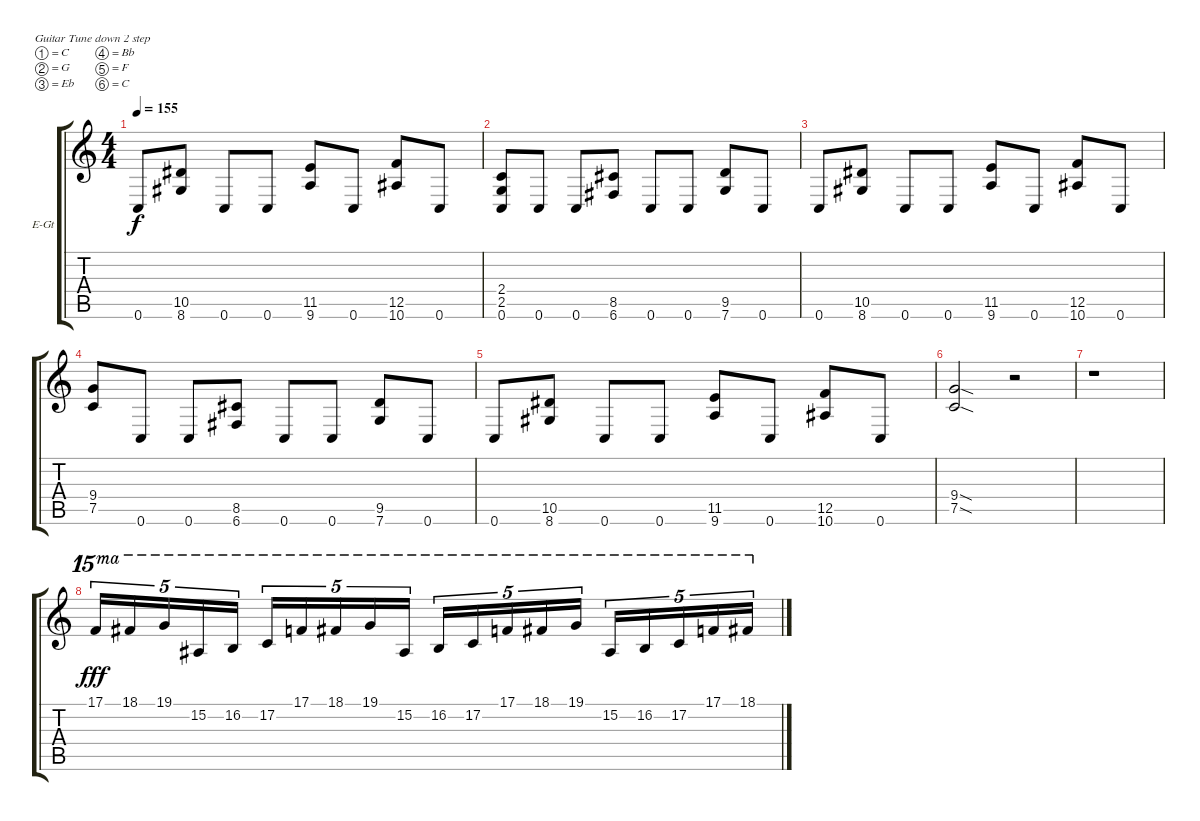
\defaultSystemsLayout 4
\bracketExtendMode groupsimilarinstruments
\firstSystemTrackNameOrientation horizontal
\otherSystemsTrackNameOrientation horizontal
\track ("Michael Amott" "E-Gt") {instrument overdrivenguitar}
\staff {score tabs}
\tuning (C4 G3 Eb3 Bb2 F2 C2)
\ts (4 4)
\tempo 155
\clef g2
\ks c
0.6.8{dy f} (10.5 8.6).8 0.6.8 0.6.8 (11.5 9.6).8 0.6.8 (12.5 10.6).8 0.6.8 |
(2.4 2.5 0.6).8 0.6.8 0.6.8 (8.5 6.6).8 0.6.8 0.6.8 (9.5 7.6).8 0.6.8 |
0.6.8 (10.5 8.6).8 0.6.8 0.6.8 (11.5 9.6).8 0.6.8 (12.5 10.6).8 0.6.8 |
(9.4 7.5).8 0.6.8 0.6.8 (8.5 6.6).8 0.6.8 0.6.8 (9.5 7.6).8 0.6.8 |
0.6.8 (10.5 8.6).8 0.6.8 0.6.8 (11.5 9.6).8 0.6.8 (12.5 10.6).8 0.6.8 |
(9.4{sod} 7.5{sod}).2 r.2 |
r.1 |
17.1.16{tu (5 4) ot 15ma dy fff} 18.1.16{tu (5 4) ot 15ma} 19.1.16{tu (5 4) ot 15ma} 15.2.16{tu (5 4) ot 15ma} 16.2.16{tu (5 4) ot 15ma} 17.2.16{tu (5 4) ot 15ma} 17.1.16{tu (5 4) ot 15ma} 18.1.16{tu (5 4) ot 15ma} 19.1.16{tu (5 4) ot 15ma} 15.2.16{tu (5 4) ot 15ma} 16.2.16{tu (5 4) ot 15ma} 17.2.16{tu (5 4) ot 15ma} 17.1.16{tu (5 4) ot 15ma} 18.1.16{tu (5 4) ot 15ma} 19.1.16{tu (5 4) ot 15ma} 15.2.16{tu (5 4) ot 15ma} 16.2.16{tu (5 4) ot 15ma} 17.2.16{tu (5 4) ot 15ma} 17.1.16{tu (5 4) ot 15ma} 18.1.16{tu (5 4) ot 15ma}
